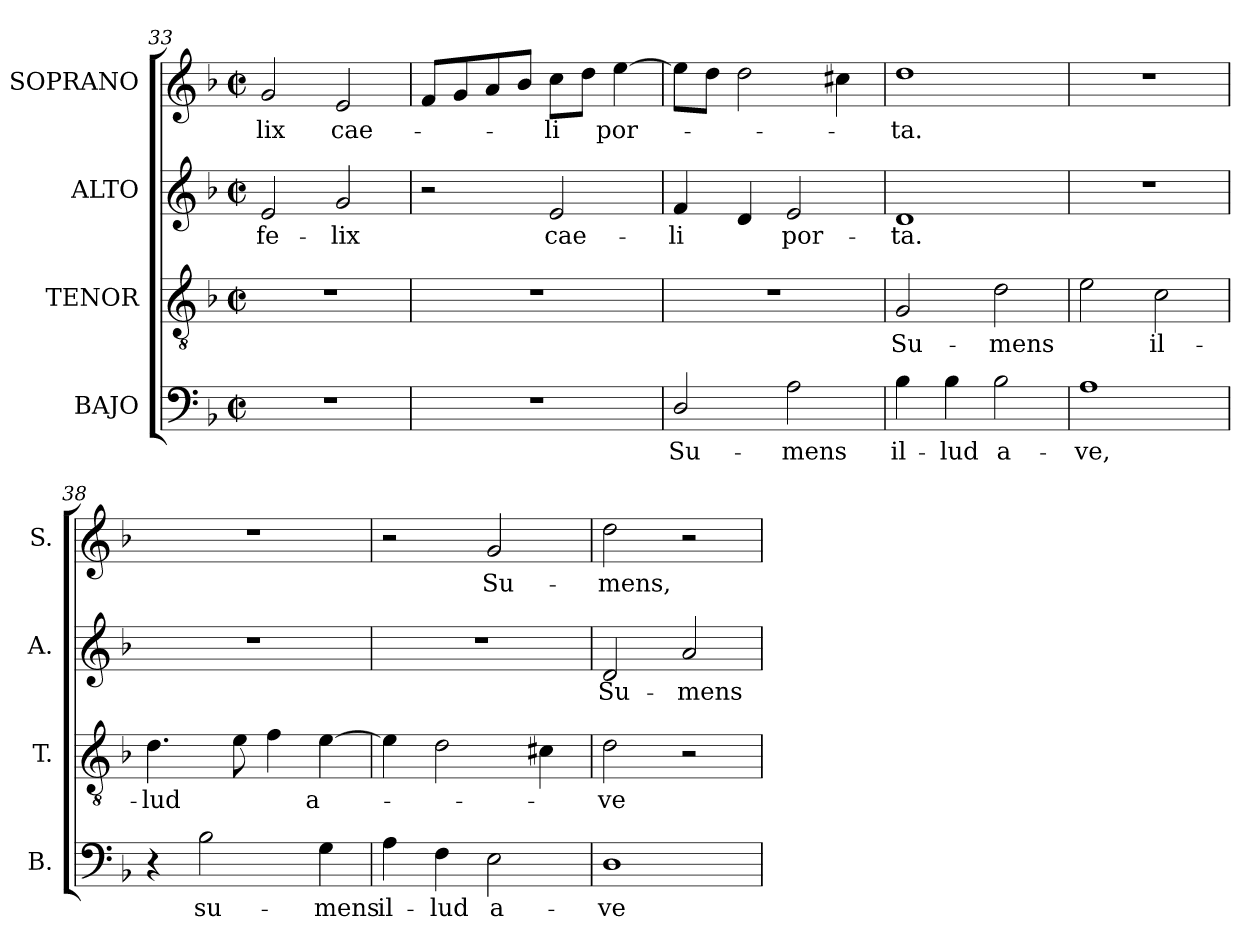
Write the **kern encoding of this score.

**kern	**text	**kern	**text	**kern	**text	**kern	**text
*part4	*part4	*part3	*part3	*part2	*part2	*part1	*part1
*staff4	*staff4	*staff3	*staff3	*staff2	*staff2	*staff1	*staff1
*I"BAJO	*	*I"TENOR	*	*I"ALTO	*	*I"SOPRANO	*
*I'B.	*	*I'T.	*	*I'A.	*	*I'S.	*
*clefF4	*	*clefGv2	*	*clefG2	*	*clefG2	*
*	*	*ITrd7c12	*	*	*	*	*
*k[b-]	*	*k[b-]	*	*k[b-]	*	*k[b-]	*
*F:	*	*F:	*	*F:	*	*F:	*
*M2/2	*	*M2/2	*	*M2/2	*	*M2/2	*
*met(c|)	*	*met(c|)	*	*met(c|)	*	*met(c|)	*
=33	=33	=33	=33	=33	=33	=33	=33
!	!	!	!	!	!LO:LY:b:color=#000000	!	!
!	!	!	!	!	!	!	!LO:LY:b:color=#000000
1r	.	1r	.	2ei/	fe-	2gi/	-lix
!	!	!	!	!	!LO:LY:b:color=#000000	!	!
!	!	!	!	!	!	!	!LO:LY:b:color=#000000
.	.	.	.	2gi/	-lix	2ei/	cae-
=34	=34	=34	=34	=34	=34	=34	=34
1r	.	1r	.	2r	.	8fi/L	.
.	.	.	.	.	.	8gi/	.
.	.	.	.	.	.	8ai/	.
.	.	.	.	.	.	8b-i/J	.
!	!	!	!	!	!LO:LY:b:color=#000000	!	!
!	!	!	!	!	!	!	!LO:LY:b:color=#000000
.	.	.	.	2ei/	cae-	8cci\L	-li
.	.	.	.	.	.	8ddi\J	.
!	!	!	!	!	!	!	!LO:LY:b:color=#000000
.	.	.	.	.	.	[4eei\	por-
!!LO:LB:g=z
=35	=35	=35	=35	=35	=35	=35	=35
!	!LO:LY:b:color=#000000	!	!	!	!	!	!
!	!	!	!	!	!LO:LY:b:color=#000000	!	!
2Di/	Su-	1r	.	4fi/	-li	8eei\L]	.
.	.	.	.	.	.	8ddi\J	.
.	.	.	.	4di/	.	2ddi\	.
!	!LO:LY:b:color=#000000	!	!	!	!	!	!
!	!	!	!	!	!LO:LY:b:color=#000000	!	!
2Ai\	-mens	.	.	2ei/	por-	.	.
.	.	.	.	.	.	4cc#Xi\	.
=36	=36	=36	=36	=36	=36	=36	=36
!	!LO:LY:b:color=#000000	!	!	!	!	!	!
!	!	!	!LO:LY:b:color=#000000	!	!	!	!
!	!	!	!	!	!LO:LY:b:color=#000000	!	!
!	!	!	!	!	!	!	!LO:LY:b:color=#000000
4B-i\	il-	2GGi/	Su-	1di	-ta.	1ddi	-ta.
!	!LO:LY:b:color=#000000	!	!	!	!	!	!
4B-i\	-lud	.	.	.	.	.	.
!	!LO:LY:b:color=#000000	!	!	!	!	!	!
!	!	!	!LO:LY:b:color=#000000	!	!	!	!
2B-i\	a-	2Di\	-mens	.	.	.	.
=37	=37	=37	=37	=37	=37	=37	=37
!	!LO:LY:b:color=#000000	!	!	!	!	!	!
1Ai	-ve,	2Ei\	.	1r	.	1r	.
!	!	!	!LO:LY:b:color=#000000	!	!	!	!
.	.	2Ci\	il-	.	.	.	.
=38	=38	=38	=38	=38	=38	=38	=38
!	!	!	!LO:LY:b:color=#000000	!	!	!	!
4r	.	4.Di\	-lud	1r	.	1r	.
!	!LO:LY:b:color=#000000	!	!	!	!	!	!
2B-i\	su-	.	.	.	.	.	.
.	.	8Ei\	.	.	.	.	.
.	.	4Fi\	.	.	.	.	.
!	!LO:LY:b:color=#000000	!	!	!	!	!	!
!	!	!	!LO:LY:b:color=#000000	!	!	!	!
4Gi\	-mens	[4Ei\	a-	.	.	.	.
=39	=39	=39	=39	=39	=39	=39	=39
!	!LO:LY:b:color=#000000	!	!	!	!	!	!
4Ai\	il-	4Ei\]	.	1r	.	2r	.
!	!LO:LY:b:color=#000000	!	!	!	!	!	!
4Fi\	-lud	2Di\	.	.	.	.	.
!	!LO:LY:b:color=#000000	!	!	!	!	!	!
!	!	!	!	!	!	!	!LO:LY:b:color=#000000
2Ei\	a-	.	.	.	.	2gi/	Su-
.	.	4C#Xi\	.	.	.	.	.
=40	=40	=40	=40	=40	=40	=40	=40
!	!LO:LY:b:color=#000000	!	!	!	!	!	!
!	!	!	!LO:LY:b:color=#000000	!	!	!	!
!	!	!	!	!	!LO:LY:b:color=#000000	!	!
!	!	!	!	!	!	!	!LO:LY:b:color=#000000
1Di	-ve	2Di\	-ve	2di/	Su-	2ddi\	-mens,
!	!	!	!	!	!LO:LY:b:color=#000000	!	!
.	.	2r	.	2ai/	-mens	2r	.
=	=	=	=	=	=	=	=
*-	*-	*-	*-	*-	*-	*-	*-
